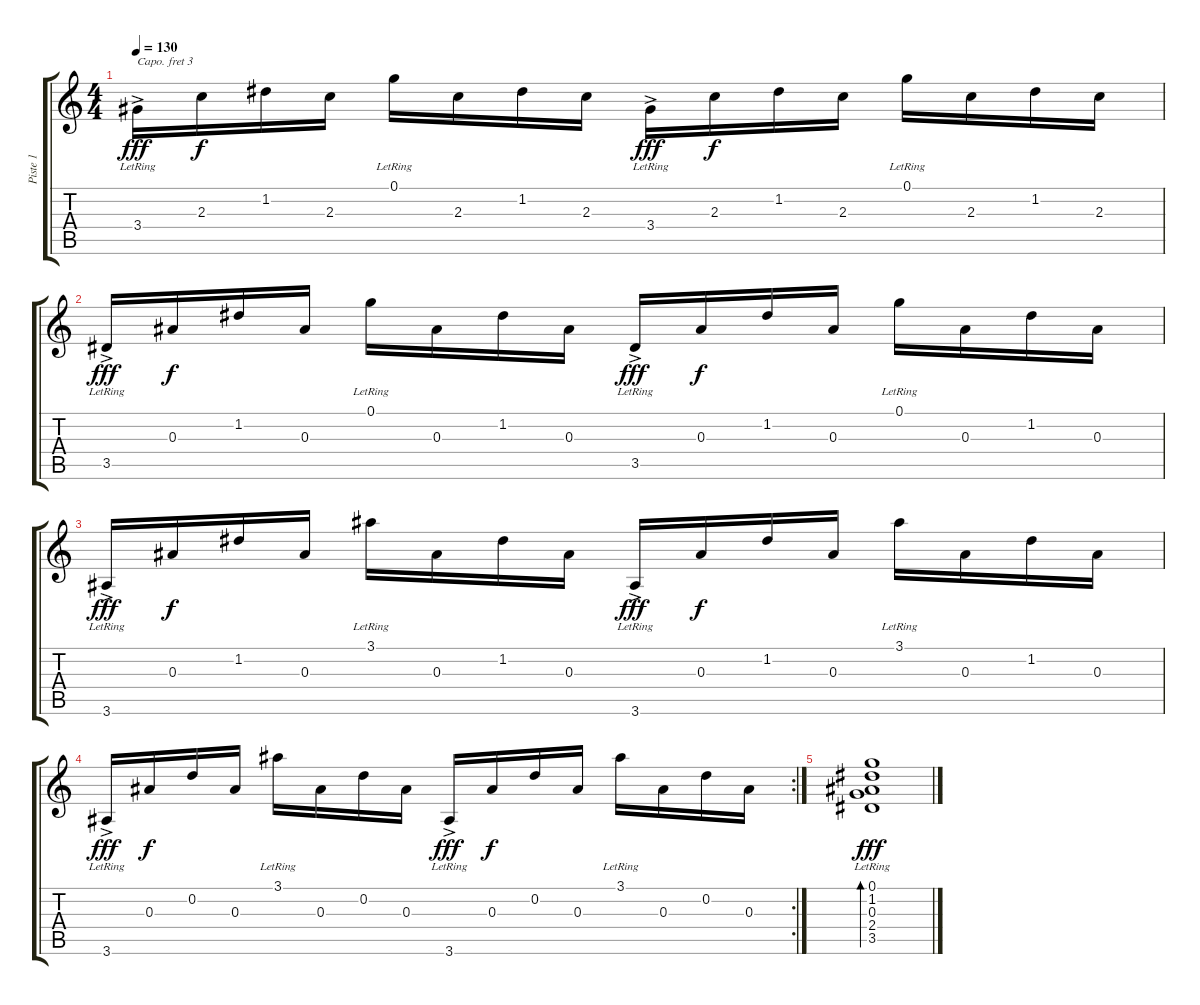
\track ("Piste 1" "Piste 1") {instrument acousticguitarnylon}
\staff {score tabs}
\capo 3
\tuning (E4 B3 G3 D3 A2 E2) {hide}
\ts (4 4)
\tempo 130
\clef g2
\ks c
3.4{ac lr}.16{dy fff} 2.3.16{dy f} 1.2.16 2.3.16 0.1{lr}.16 2.3.16 1.2.16 2.3.16 3.4{ac lr}.16{dy fff} 2.3.16{dy f} 1.2.16 2.3.16 0.1{lr}.16 2.3.16 1.2.16 2.3.16 |
3.5{ac lr}.16{dy fff} 0.3.16{dy f} 1.2.16 0.3.16 0.1{lr}.16 0.3.16 1.2.16 0.3.16 3.5{ac lr}.16{dy fff} 0.3.16{dy f} 1.2.16 0.3.16 0.1{lr}.16 0.3.16 1.2.16 0.3.16 |
3.6{ac lr}.16{dy fff} 0.3.16{dy f} 1.2.16 0.3.16 3.1{lr}.16 0.3.16 1.2.16 0.3.16 3.6{ac lr}.16{dy fff} 0.3.16{dy f} 1.2.16 0.3.16 3.1{lr}.16 0.3.16 1.2.16 0.3.16 |
\rc 2
3.6{ac lr}.16{dy fff} 0.3.16{dy f} 0.2.16 0.3.16 3.1{lr}.16 0.3.16 0.2.16 0.3.16 3.6{ac lr}.16{dy fff} 0.3.16{dy f} 0.2.16 0.3.16 3.1{lr}.16 0.3.16 0.2.16 0.3.16 |
(0.1{lr} 1.2{lr} 0.3{lr} 2.4{lr} 3.5{lr}).1{bd 240 dy fff}
